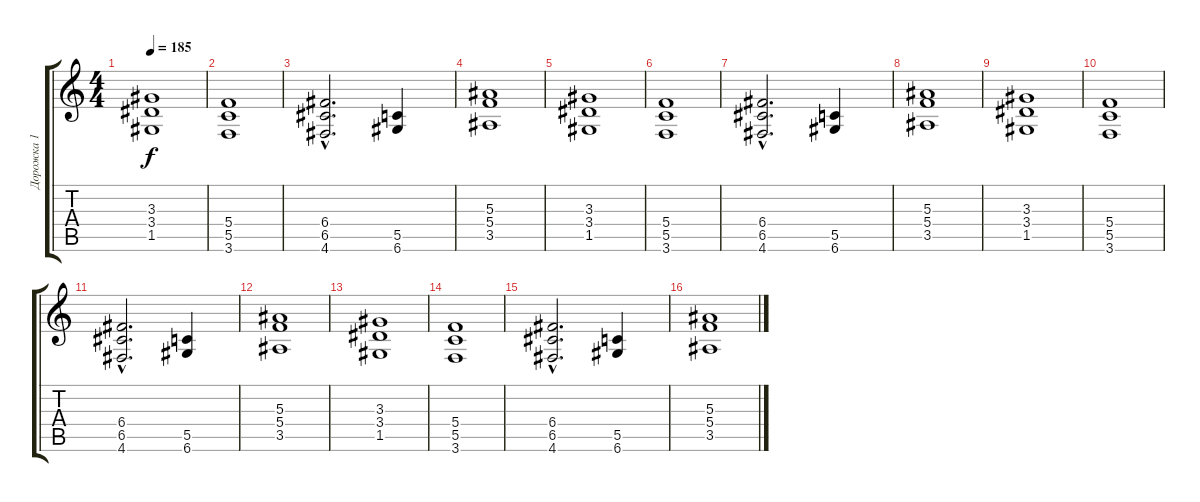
\track ("Дорожка 1" "Дорожка 1") {instrument distortionguitar}
\staff {score tabs}
\tuning (D4 A3 F3 C3 G2 D2) {hide}
\ts (4 4)
\tempo 185
\clef g2
\ks c
(3.3 3.4 1.5).1{dy f} |
(5.4 5.5 3.6).1 |
(6.4{hac} 6.5{hac} 4.6{hac}).2{d} (5.5 6.6).4 |
(5.3 5.4 3.5).1 |
(3.3 3.4 1.5).1 |
(5.4 5.5 3.6).1 |
(6.4{hac} 6.5{hac} 4.6{hac}).2{d} (5.5 6.6).4 |
(5.3 5.4 3.5).1 |
(3.3 3.4 1.5).1 |
(5.4 5.5 3.6).1 |
(6.4{hac} 6.5{hac} 4.6{hac}).2{d} (5.5 6.6).4 |
(5.3 5.4 3.5).1 |
(3.3 3.4 1.5).1 |
(5.4 5.5 3.6).1 |
(6.4{hac} 6.5{hac} 4.6{hac}).2{d} (5.5 6.6).4 |
(5.3 5.4 3.5).1
